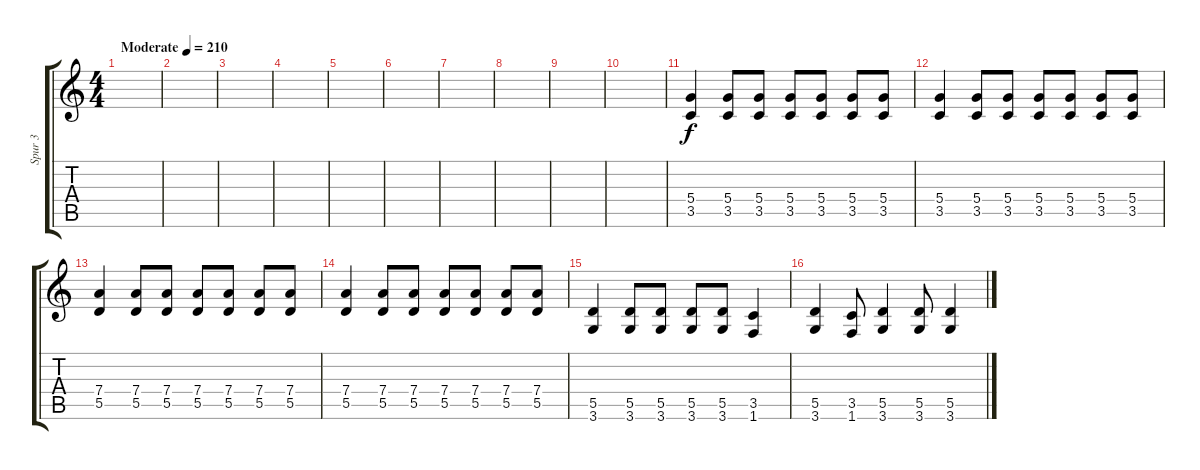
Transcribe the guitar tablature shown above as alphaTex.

\track ("Spur 3" "Spur 3") {instrument overdrivenguitar}
\staff {score tabs}
\tuning (E4 B3 G3 D3 A2 E2) {hide}
\ts (4 4)
\tempo (210 "Moderate")
\clef g2
\ks c
|
|
|
|
|
|
|
|
|
|
(5.4 3.5).4 (5.4 3.5).8 (5.4 3.5).8 (5.4 3.5).8 (5.4 3.5).8 (5.4 3.5).8 (5.4 3.5).8 |
(5.4 3.5).4 (5.4 3.5).8 (5.4 3.5).8 (5.4 3.5).8 (5.4 3.5).8 (5.4 3.5).8 (5.4 3.5).8 |
(7.4 5.5).4 (7.4 5.5).8 (7.4 5.5).8 (7.4 5.5).8 (7.4 5.5).8 (7.4 5.5).8 (7.4 5.5).8 |
(7.4 5.5).4 (7.4 5.5).8 (7.4 5.5).8 (7.4 5.5).8 (7.4 5.5).8 (7.4 5.5).8 (7.4 5.5).8 |
(5.5 3.6).4 (5.5 3.6).8 (5.5 3.6).8 (5.5 3.6).8 (5.5 3.6).8 (3.5 1.6).4 |
(5.5 3.6).4 (3.5 1.6).8 (5.5 3.6).4 (5.5 3.6).8 (5.5 3.6).4
